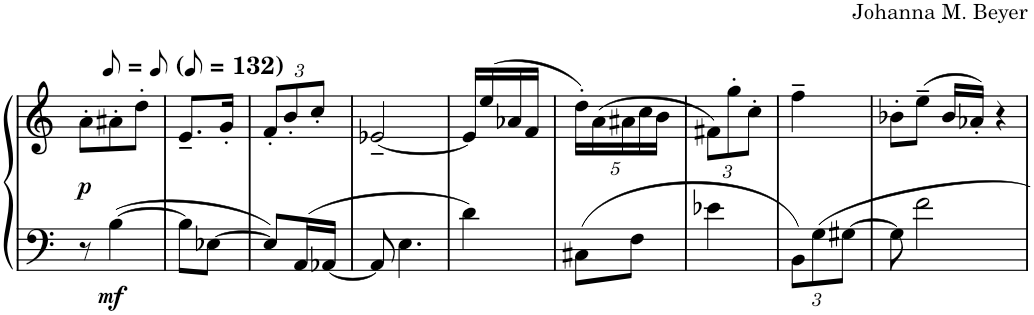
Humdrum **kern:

**kern	**kern	**dynam
*part1	*part1	*part1
*staff2	*staff1	*staff1/2
*I"Piano	*	*
*I'Pno.	*	*
*clefF4	*clefG2	*
*k[]	*k[]	*
=1	=1	=1
!	!	!LO:DY:b
8r	8a'\L	p
!	!	!LO:DY:b=2
[4B\	8a#X'\	mf
.	8dd'\J	.
=2	=2	=2
8B\L]	8.e~/L	.
[8E-X\J	.	.
.	16g'/Jk	.
=3	=3	=3
*	*Xbrackettup	*
8E-/L]	12f'/L	.
.	12b'/	.
16AA/L	.	.
.	12cc'/J	.
[16AA-X/JJ	.	.
=4	=4	=4
8AA-/]	[2e-X~/	.
4.E\	.	.
=5	=5	=5
4d\	16e-/LL]	.
.	(16ee/	.
.	16a-X/	.
.	16f/JJ	.
=6	=6	=6
8C#X\L	20dd'\LL)	.
.	(20a\	.
.	20a#X\	.
8F\J	.	.
.	20cc\	.
.	20b\JJ	.
=7	=7	=7
4e-X\	12f#X\L)	.
.	12gg'\	.
.	12cc'\J	.
=8	=8	=8
*Xbrackettup	*	*
12BB\L	4ff~\	.
12G\	.	.
[12G#X\J	.	.
=9	=9	=9
8G#\]	8b-X'\L	.
2f\	(8ee~\J	.
.	16b-/LL	.
.	16a-X'/JJ)	.
.	4r	.
=	=	=
*-	*-	*-
